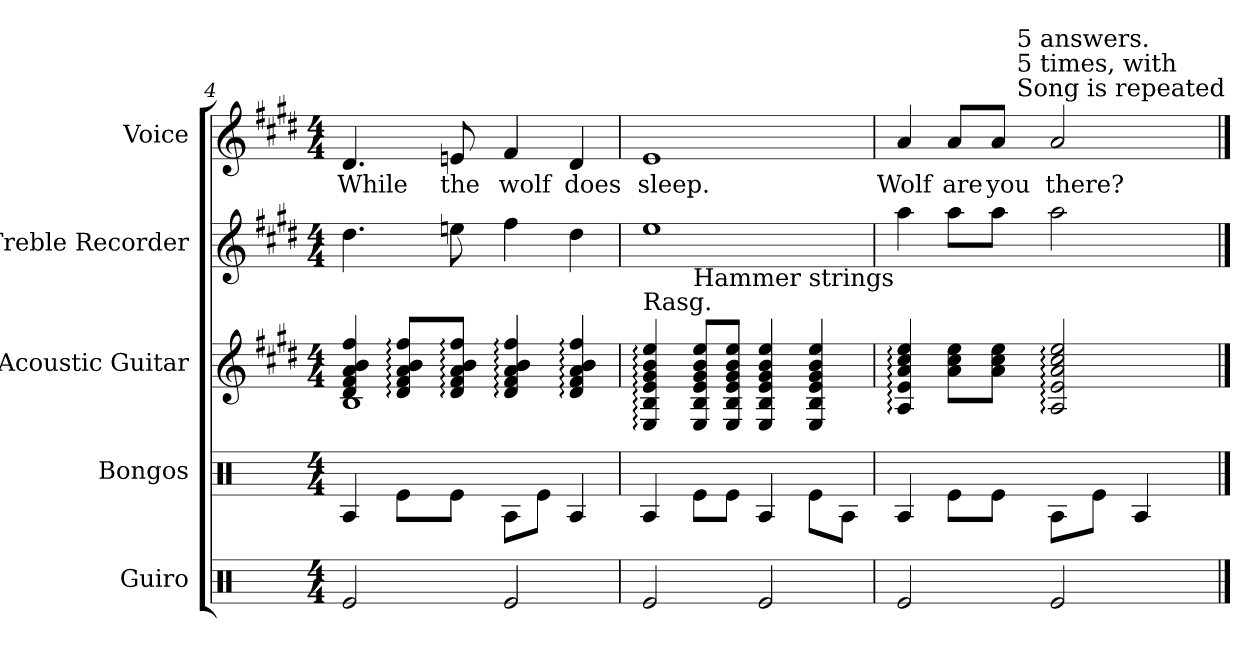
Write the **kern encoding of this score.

**kern	**kern	**kern	**kern	**kern	**text
*part5	*part4	*part3	*part2	*part1	*part1
*staff5	*staff4	*staff3	*staff2	*staff1	*staff1
*I"Guiro	*I"Bongos	*I"Acoustic Guitar	*I"Treble Recorder	*I"Voice	*
*I'Gro.	*I'Bongos	*I'A. Gtr.	*I'Tr. Rec.	*I'Voice	*
!!LO:LB:g=z
*clefX	*clefX	*clefG2	*clefG2	*clefG2	*
*	*	*ITrd7c12	*	*	*
*k[]	*k[]	*k[f#c#g#d#]	*k[f#c#g#d#]	*k[f#c#g#d#]	*
*C:	*C:	*E:	*E:	*E:	*
*M4/4	*M4/4	*M4/4	*M4/4	*M4/4	*
=4	=4	=4	=4	=4	=4
*	*	*^	*	*	*
!	!	!	!	!	!	!LO:LY:b:color=#000000
2Rei/	4RAi/	4D#i/ 4F#i 4Ai 4Bi 4f#i	1BB:i	4.dd#i\	4.d#i/	While
.	8Rei\L	8D#i/: 8F#i: 8Ai: 8Bi: 8f#i:L	.	.	.	.
!	!	!	!	!	!	!LO:LY:b:color=#000000
.	8Rei\J	8D#i/: 8F#i: 8Ai: 8Bi: 8f#i:J	.	8eeni\	8eni/	the
!	!	!	!	!	!	!LO:LY:b:color=#000000
2Rei/	8RAi\L	4D#i/: 4F#i: 4Ai: 4Bi: 4f#i:	.	4ff#i\	4f#i/	wolf
.	8Rei\J	.	.	.	.	.
!	!	!	!	!	!	!LO:LY:b:color=#000000
.	4RAi/	4D#i/: 4F#i: 4Ai: 4Bi: 4f#i:	.	4dd#i\	4d#i/	does
*	*	*v	*v	*	*	*
=5	=5	=5	=5	=5	=5
!	!	!LO:TX:a:t=Rasg.	!	!	!
!	!	!	!	!	!LO:LY:b:color=#000000
2Rei/	4RAi/	4EEi/: 4BBi: 4Ei: 4G#i: 4Bi: 4ei:	1eei	1ei	sleep.
!	!	!LO:TX:a:t=Hammer strings	!	!	!
.	8Rei\L	8EEi/ 8BBi 8Ei 8G#i 8Bi 8eiL	.	.	.
.	8Rei\J	8EEi/ 8BBi 8Ei 8G#i 8Bi 8eiJ	.	.	.
2Rei/	4RAi/	4EEi/ 4BBi 4Ei 4G#i 4Bi 4ei	.	.	.
.	8Rei\L	4EEi/ 4BBi 4Ei 4G#i 4Bi 4ei	.	.	.
.	8RAi\J	.	.	.	.
=6	=6	=6	=6	=6	=6
!	!	!	!	!	!LO:LY:b:color=#000000
*	*	*	*	*^	*
2Rei/	4RAi/	4AAi/: 4Ei: 4Ai: 4c#i: 4ei:	4aai\	4ai/	4ryy	Wolf
!	!	!	!	!	!	!LO:LY:b:color=#000000
.	8Rei\L	8Ai\ 8c#i 8eiL	8aai\L	8ai/L	8ryy	are
!	!	!	!	!	!	!LO:LY:b:color=#000000
.	8Rei\J	8Ai\ 8c#i 8eiJ	8aai\J	8ai/J	32...ryy	you
!	!	!	!	!	!LO:TX:a:t=Song is repeated	!
!	!	!	!	!	!LO:TX:t=5 times, with	!
!	!	!	!	!	!LO:TX:t=5 answers.	!
.	.	.	.	.	2ryy	.
!	!	!	!	!	!	!LO:LY:b:color=#000000
2Rei/	8RAi\L	2AAi/: 2Ei: 2Ai: 2c#i: 2ei:	2aai\	2ai/	.	there?
.	8Rei\J	.	.	.	.	.
.	4RAi/	.	.	.	.	.
.	.	.	.	.	16ryy	.
.	.	.	.	.	256ryy	.
*	*	*	*	*v	*v	*
==	==	==	==	==	==
*-	*-	*-	*-	*-	*-
